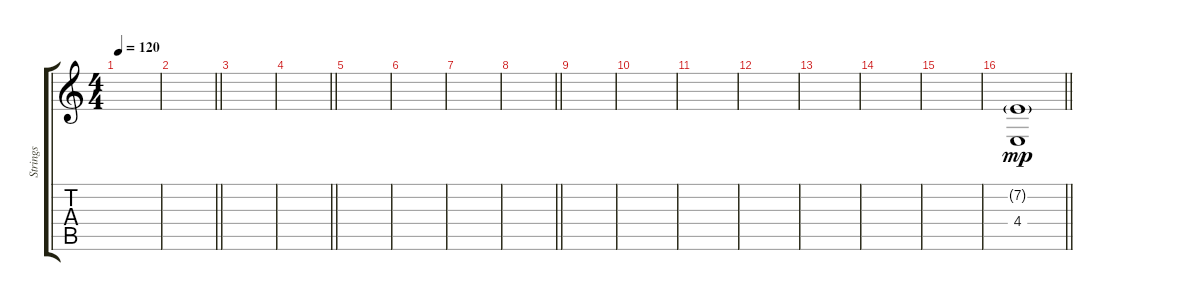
\track ("Strings" "Strings") {instrument stringensemble1}
\staff {score tabs}
\tuning (D4 A3 F3 C3 G2 D2) {hide}
\ts (4 4)
\tempo 120
\clef g2
\ks c
|
\barLineRight lightlight
|
\section ("" "")
|
\barLineRight lightlight
|
|
|
|
\barLineRight lightlight
|
|
|
|
|
|
|
|
\barLineRight lightlight
(7.2{g} 4.4).1{dy mp volume 8}
